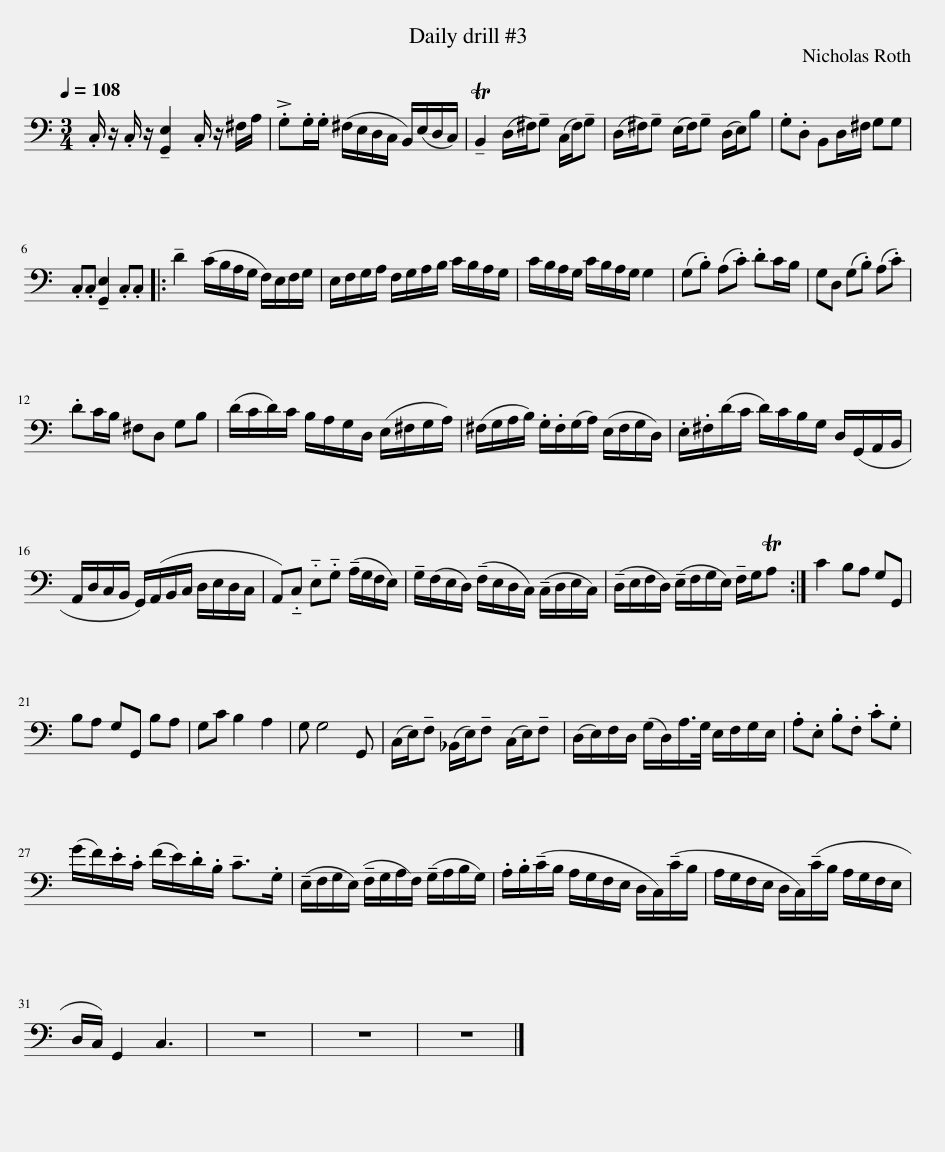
X:1
L:1/8
Q:1/4=108
M:3/4
I:linebreak $
K:C
V:1 bass
V:1
 .C,/ z/ .C,/ z/ !tenuto![G,,E,]2 .C,/ z/ ^F,/A,/ | !>!.G,.G,/.G,/ (^F,/E,/D,/C,/ B,,/)(E,/D,/C,/) | !tenuto!TB,,2 (D,/^F,/)!tenuto!G, (C,/F,/)!tenuto!G, | (D,/^F,/)!tenuto!G, (E,/F,/)!tenuto!G, (D,/E,/)B, | .G,.D, B,,D,/^F,/ G,G, |$ %5
 .C,.C, !tenuto![G,,E,]2 .C,.C, |: !tenuto!D2 (C/B,/A,/G,/ F,/)E,/F,/G,/ | E,/F,/G,/A,/ F,/G,/A,/B,/ C/B,/A,/G,/ | C/B,/A,/G,/ C/B,/A,/G,/ G,2 | (G,.B,) (A,.C) .DC/B,/ | %10
 G,D, (G,.B,) (A,.C) |$ .DC/B,/ ^F,D, G,B, | (D/C/D/)C/ B,/A,/G,/D,/ (E,/^F,/G,/A,/) | (^F,/G,/A,/B,/) .G,/.F,/(G,/A,/) (E,/F,/G,/D,/) | .E,/.^F,/(D/C/ D/)C/B,/G,/ D,/(G,,/A,,/B,,/ |$ %15
 A,,/D,/C,/B,,/ G,,/)(A,,/B,,/C,/ D,/E,/D,/C,/ | A,,)!tenuto!.C, !tenuto!.E,!tenuto!.G, (!tenuto!A,/G,/F,/E,/) | !tenuto!G,/(F,/E,/D,/) (!tenuto!F,/E,/D,/C,/) (!tenuto!C,/D,/E,/C,/) | (!tenuto!D,/E,/F,/D,/) (!tenuto!E,/F,/G,/E,/) !tenuto!F,/G,/TA, :| C2 B,A, G,G,, |$ %20
 B,A, G,G,, B,A, | G,C B,2 A,2 | G, G,4 G,, | (C,/E,/)!tenuto!F, (_B,,/E,/)!tenuto!F, (C,/E,/)!tenuto!F, | (D,/E,/)F,/D,/ (G,/D,/)A,/>G,/ E,/F,/G,/E,/ | %25
 .A,.E, .B,.F, .C.G, |$ (G/F/).E/.C/ (F/E/).D/.B,/ !tenuto!C>.G, | (!tenuto!E,/F,/G,/E,/) (!tenuto!F,/G,/A,/F,/) (!tenuto!G,/A,/B,/G,/) | .A,/.B,/(!tenuto!C/B,/ A,/G,/F,/E,/ D,/C,/)(!tenuto!C/B,/ | A,/G,/F,/E,/ D,/C,/)(!tenuto!C/B,/ A,/G,/F,/E,/ |$ %30
 D,/C,/) G,,2 C,3 | z6 | z6 | z6 |] %34
